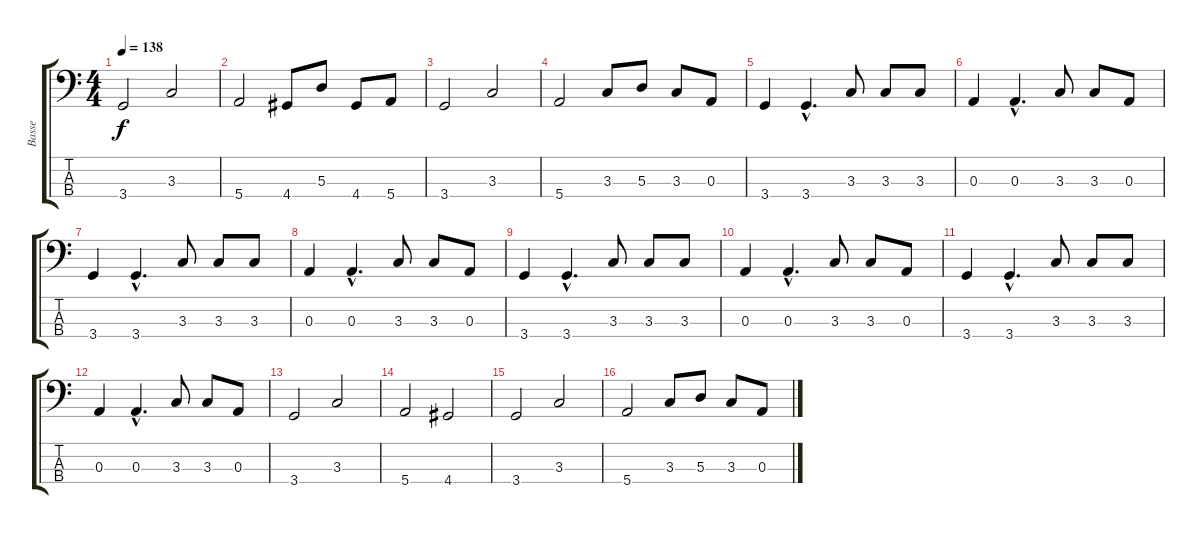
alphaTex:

\track ("Basse" "Basse") {instrument electricbassfinger}
\staff {score tabs}
\tuning (G2 D2 A1 E1) {hide}
\ts (4 4)
\tempo 138
\clef f4
\ks c
3.4.2{dy f} 3.3.2 |
5.4.2 4.4.8 5.3.8 4.4.8 5.4.8 |
3.4.2 3.3.2 |
5.4.2 3.3.8 5.3.8 3.3.8 0.3.8 |
3.4.4 3.4{hac}.4{d} 3.3.8 3.3.8 3.3.8 |
0.3.4 0.3{hac}.4{d} 3.3.8 3.3.8 0.3.8 |
3.4.4 3.4{hac}.4{d} 3.3.8 3.3.8 3.3.8 |
0.3.4 0.3{hac}.4{d} 3.3.8 3.3.8 0.3.8 |
3.4.4 3.4{hac}.4{d} 3.3.8 3.3.8 3.3.8 |
0.3.4 0.3{hac}.4{d} 3.3.8 3.3.8 0.3.8 |
3.4.4 3.4{hac}.4{d} 3.3.8 3.3.8 3.3.8 |
0.3.4 0.3{hac}.4{d} 3.3.8 3.3.8 0.3.8 |
3.4.2 3.3.2 |
5.4.2 4.4.2 |
3.4.2 3.3.2 |
5.4.2 3.3.8 5.3.8 3.3.8 0.3.8
